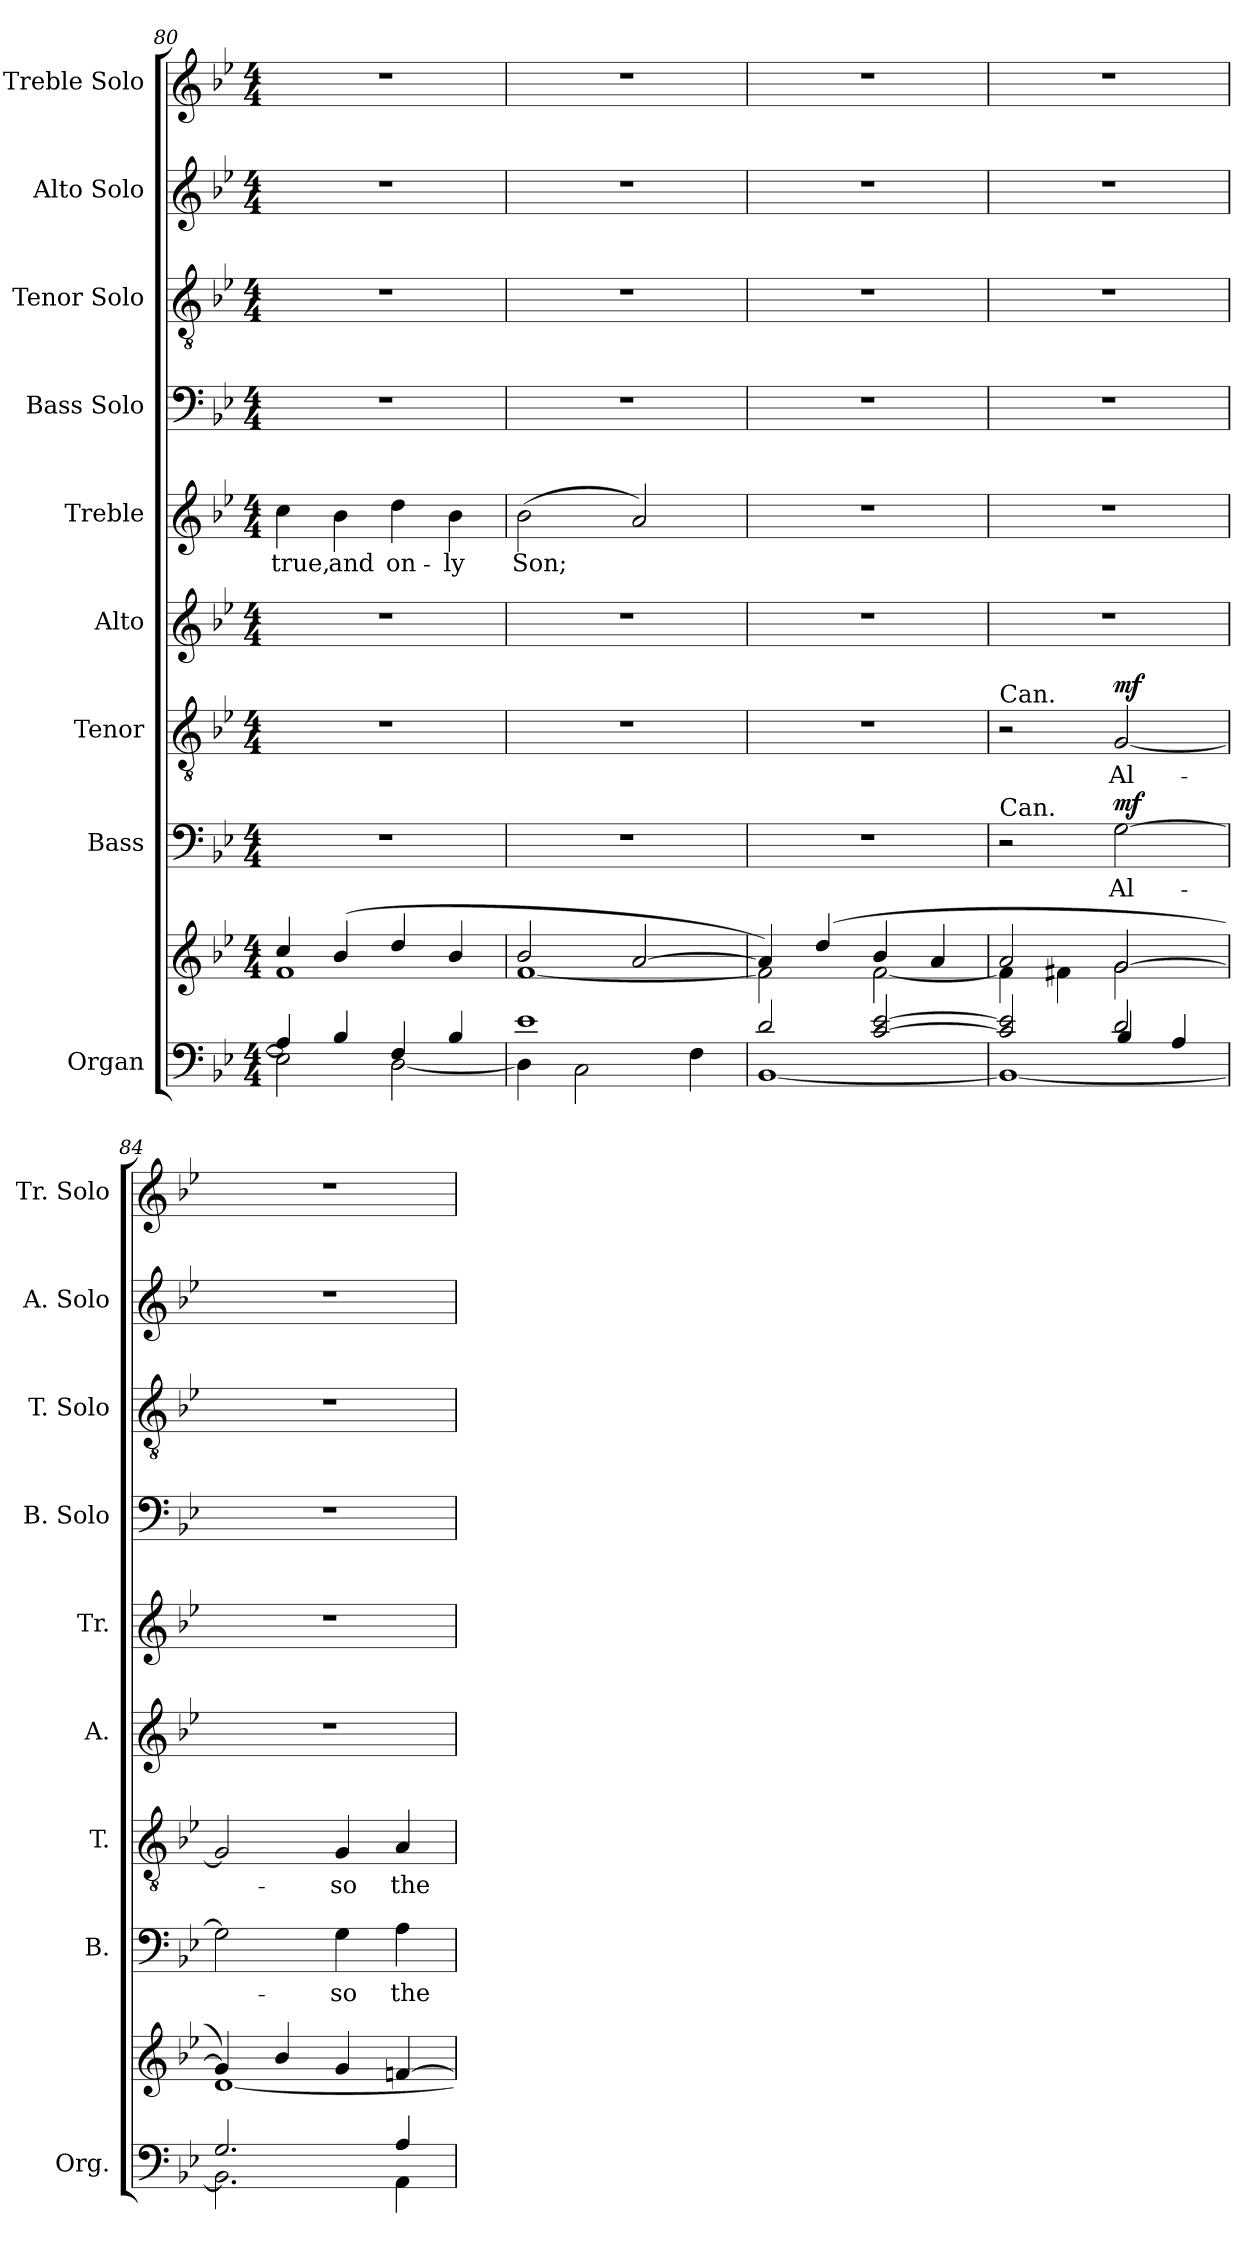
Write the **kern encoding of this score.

**kern	**kern	**kern	**text	**dynam	**kern	**text	**dynam	**kern	**kern	**text	**kern	**kern	**kern	**kern
*part9	*part9	*part8	*part8	*part8	*part7	*part7	*part7	*part6	*part5	*part5	*part4	*part3	*part2	*part1
*staff10	*staff9	*staff8	*staff8	*staff8	*staff7	*staff7	*staff7	*staff6	*staff5	*staff5	*staff4	*staff3	*staff2	*staff1
*I"Organ	*	*I"Bass	*	*	*I"Tenor	*	*	*I"Alto	*I"Treble	*	*I"Bass Solo	*I"Tenor Solo	*I"Alto Solo	*I"Treble Solo
*I'Org.	*	*I'B.	*	*	*I'T.	*	*	*I'A.	*I'Tr.	*	*I'B. Solo	*I'T. Solo	*I'A. Solo	*I'Tr. Solo
*clefF4	*clefG2	*clefF4	*	*	*clefGv2	*	*	*clefG2	*clefG2	*	*clefF4	*clefGv2	*clefG2	*clefG2
*	*	*	*	*	*ITrd7c12	*	*	*	*	*	*	*ITrd7c12	*	*
*k[b-e-]	*k[b-e-]	*k[b-e-]	*	*	*k[b-e-]	*	*	*k[b-e-]	*k[b-e-]	*	*k[b-e-]	*k[b-e-]	*k[b-e-]	*k[b-e-]
*B-:	*B-:	*B-:	*	*	*B-:	*	*	*B-:	*B-:	*	*B-:	*B-:	*B-:	*B-:
*M4/4	*M4/4	*M4/4	*	*	*M4/4	*	*	*M4/4	*M4/4	*	*M4/4	*M4/4	*M4/4	*M4/4
=80	=80	=80	=80	=80	=80	=80	=80	=80	=80	=80	=80	=80	=80	=80
*^	*^	*	*	*	*	*	*	*	*	*	*	*	*	*
!	!	!	!	!	!	!	!	!	!	!	!	!LO:LY:b:color=#000000	!	!	!	!
4Ai/]	2E-i\]	4cci/	1fi	1r	.	.	1r	.	.	1r	4cci\	true,	1r	1r	1r	1r
!	!	!	!	!	!	!	!	!	!	!	!	!LO:LY:b:color=#000000	!	!	!	!
4B-i/	.	(4b-i/	.	.	.	.	.	.	.	.	4b-i\	and	.	.	.	.
!	!	!	!	!	!	!	!	!	!	!	!	!LO:LY:b:color=#000000	!	!	!	!
4Fi/	[2Di\	4ddi/	.	.	.	.	.	.	.	.	4ddi\	on-	.	.	.	.
!	!	!	!	!	!	!	!	!	!	!	!	!LO:LY:b:color=#000000	!	!	!	!
4B-i/	.	4b-i/	.	.	.	.	.	.	.	.	4b-i\	-ly	.	.	.	.
=81	=81	=81	=81	=81	=81	=81	=81	=81	=81	=81	=81	=81	=81	=81	=81	=81
!	!	!	!	!	!	!	!	!	!	!	!	!LO:LY:b:color=#000000	!	!	!	!
1e-i	4Di\]	2b-i/	[1fi	1r	.	.	1r	.	.	1r	(2b-i\	Son;	1r	1r	1r	1r
.	2Ci\	.	.	.	.	.	.	.	.	.	.	.	.	.	.	.
.	.	[2ai/	.	.	.	.	.	.	.	.	2ai/)	.	.	.	.	.
.	4Fi\	.	.	.	.	.	.	.	.	.	.	.	.	.	.	.
=82	=82	=82	=82	=82	=82	=82	=82	=82	=82	=82	=82	=82	=82	=82	=82	=82
2di/	[1BB-i	4ai/])	2fi\]	1r	.	.	1r	.	.	1r	1r	.	1r	1r	1r	1r
.	.	(4ddi/	.	.	.	.	.	.	.	.	.	.	.	.	.	.
[2ci/ [2e-i	.	4b-i/	[2fi\	.	.	.	.	.	.	.	.	.	.	.	.	.
.	.	4ai/	.	.	.	.	.	.	.	.	.	.	.	.	.	.
=83	=83	=83	=83	=83	=83	=83	=83	=83	=83	=83	=83	=83	=83	=83	=83	=83
*	*^	*	*	*	*	*	*	*	*	*	*	*	*	*	*	*
!	!	!	!	!	!	!	!	!LO:TX:a:t=Can.	!	!	!	!	!	!	!	!	!
!	!	!	!	!	!LO:TX:a:t=Can.	!	!	!	!	!	!	!	!	!	!	!	!
2ci/] 2e-i]	1BB-i_	2ryy	2ai/	4fi\]	2r	.	.	2r	.	.	1r	1r	.	1r	1r	1r	1r
.	.	.	.	4f#Xi\	.	.	.	.	.	.	.	.	.	.	.	.	.
!	!	!	!	!	!	!LO:LY:b:color=#000000	!	!	!	!	!	!	!	!	!	!	!
!	!	!	!	!	!	!	!	!	!LO:LY:b:color=#000000	!	!	!	!	!	!	!	!
2di/	.	4B-i/	[2gi/	2gi\	[2Gi\	Al-	mf	[2GGi/	Al-	mf	.	.	.	.	.	.	.
.	.	4Ai/	.	.	.	.	.	.	.	.	.	.	.	.	.	.	.
*	*v	*v	*	*	*	*	*	*	*	*	*	*	*	*	*	*	*
=84	=84	=84	=84	=84	=84	=84	=84	=84	=84	=84	=84	=84	=84	=84	=84	=84
2.Gi/	2.BB-i\]	4gi/])	[1di	2Gi\]	.	.	2GGi/]	.	.	1r	1r	.	1r	1r	1r	1r
.	.	4b-i/	.	.	.	.	.	.	.	.	.	.	.	.	.	.
!	!	!	!	!	!LO:LY:b:color=#000000	!	!	!	!	!	!	!	!	!	!	!
!	!	!	!	!	!	!	!	!LO:LY:b:color=#000000	!	!	!	!	!	!	!	!
.	.	4gi/	.	4Gi\	-so	.	4GGi/	-so	.	.	.	.	.	.	.	.
!	!	!	!	!	!LO:LY:b:color=#000000	!	!	!	!	!	!	!	!	!	!	!
!	!	!	!	!	!	!	!	!LO:LY:b:color=#000000	!	!	!	!	!	!	!	!
4Ai/	4AAi\	[4fni/	.	4Ai\	the	.	4AAi/	the	.	.	.	.	.	.	.	.
*v	*v	*	*	*	*	*	*	*	*	*	*	*	*	*	*	*
*	*v	*v	*	*	*	*	*	*	*	*	*	*	*	*	*
=	=	=	=	=	=	=	=	=	=	=	=	=	=	=
*-	*-	*-	*-	*-	*-	*-	*-	*-	*-	*-	*-	*-	*-	*-
